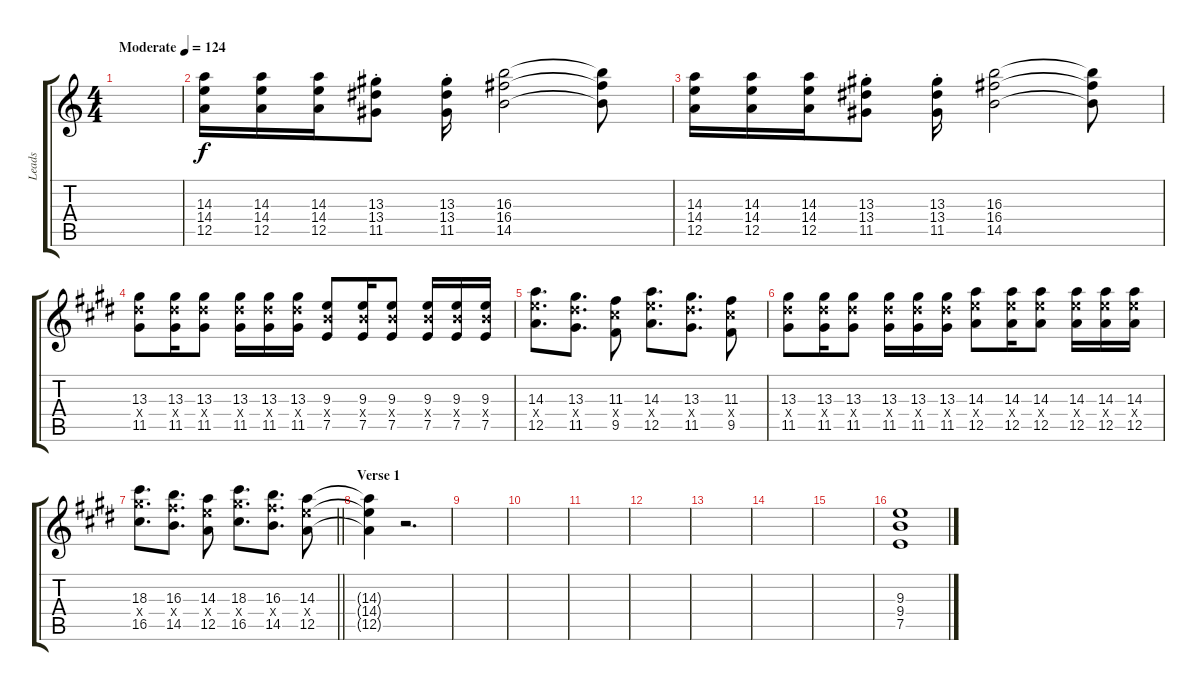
\track ("Leads" "Leads") {instrument distortionguitar}
\staff {score tabs}
\tuning (E4 B3 G3 D3 A2 E2) {hide}
\ts (4 4)
\tempo (124 "Moderate")
\clef g2
\ks c
|
(14.3 14.4 12.5).16 (14.3 14.4 12.5).16 (14.3 14.4 12.5).16 (13.3{st} 13.4{st} 11.5{st}).8 (13.3{st} 13.4{st} 11.5{st}).16 (16.3 16.4 14.5).2 (16.3{t} 16.4{t} 14.5{t}).8 |
(14.3 14.4 12.5).16 (14.3 14.4 12.5).16 (14.3 14.4 12.5).16 (13.3{st} 13.4{st} 11.5{st}).8 (13.3{st} 13.4{st} 11.5{st}).16 (16.3 16.4 14.5).2 (16.3{t} 16.4{t} 14.5{t}).8 |
\ks c#minor
(13.3 13.4{x} 11.5).8 (13.3 13.4{x} 11.5).16 (13.3 13.4{x} 11.5).8 (13.3 13.4{x} 11.5).16 (13.3 13.4{x} 11.5).16 (13.3 13.4{x} 11.5).16 (9.3 9.4{x} 7.5).8 (9.3 9.4{x} 7.5).16 (9.3 9.4{x} 7.5).8 (9.3 9.4{x} 7.5).16 (9.3 9.4{x} 7.5).16 (9.3 9.4{x} 7.5).16 |
(14.3 14.4{x} 12.5).8{d} (13.3 13.4{x} 11.5).8{d} (11.3 11.4{x} 9.5).8 (14.3 14.4{x} 12.5).8{d} (13.3 13.4{x} 11.5).8{d} (11.3 11.4{x} 9.5).8 |
(13.3 13.4{x} 11.5).8 (13.3 13.4{x} 11.5).16 (13.3 13.4{x} 11.5).8 (13.3 13.4{x} 11.5).16 (13.3 13.4{x} 11.5).16 (13.3 13.4{x} 11.5).16 (14.3 14.4{x} 12.5).8 (14.3 14.4{x} 12.5).16 (14.3 14.4{x} 12.5).8 (14.3 14.4{x} 12.5).16 (14.3 14.4{x} 12.5).16 (14.3 14.4{x} 12.5).16 |
\barLineRight lightlight
(18.3 18.4{x} 16.5).8{d} (16.3 16.4{x} 14.5).8{d} (14.3 14.4{x} 12.5).8 (18.3 18.4{x} 16.5).8{d} (16.3 16.4{x} 14.5).8{d} (14.3 14.4{x} 12.5).8 |
\section ("" "Verse 1")
(14.3{t} 14.4{t} 12.5{t}).4 r.2{d} |
|
|
|
|
|
|
|
(9.3 9.4 7.5).1
